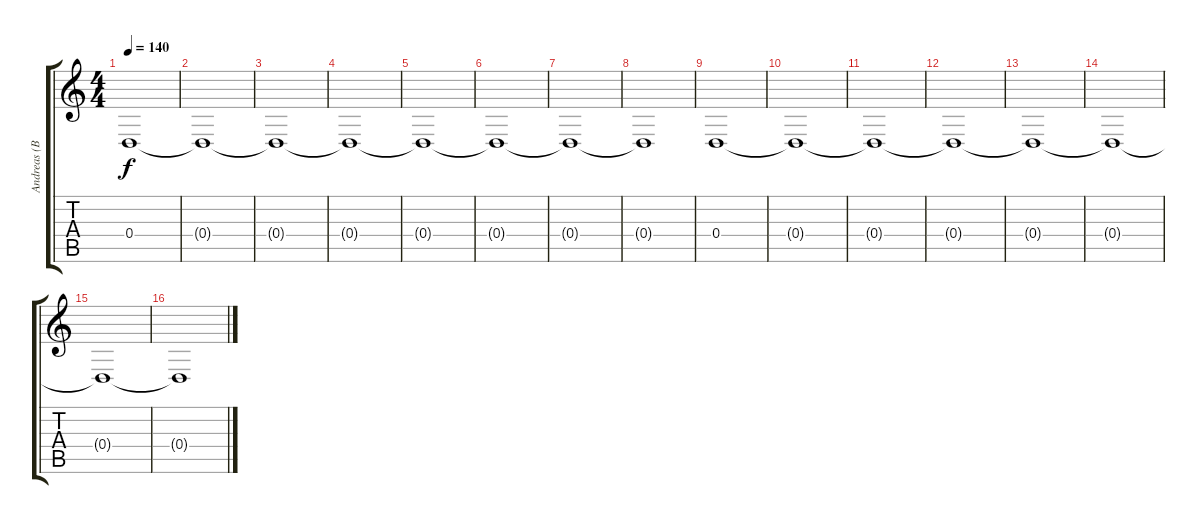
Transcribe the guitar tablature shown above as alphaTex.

\track ("Andreas (Back Keyboard)" "Andreas (B") {instrument synthstrings2}
\staff {score tabs}
\tuning (E4 B3 G3 D3 A2 E2) {hide}
\ts (4 4)
\tempo 140
\clef g2
\ks c
0.4.1{dy f} |
0.4{t}.1 |
0.4{t}.1 |
0.4{t}.1{volume 7} |
0.4{t}.1 |
0.4{t}.1 |
0.4{t}.1 |
0.4{t}.1{volume 6} |
0.4.1 |
0.4{t}.1 |
0.4{t}.1 |
0.4{t}.1{volume 5} |
0.4{t}.1 |
0.4{t}.1 |
0.4{t}.1{volume 4} |
0.4{t}.1
